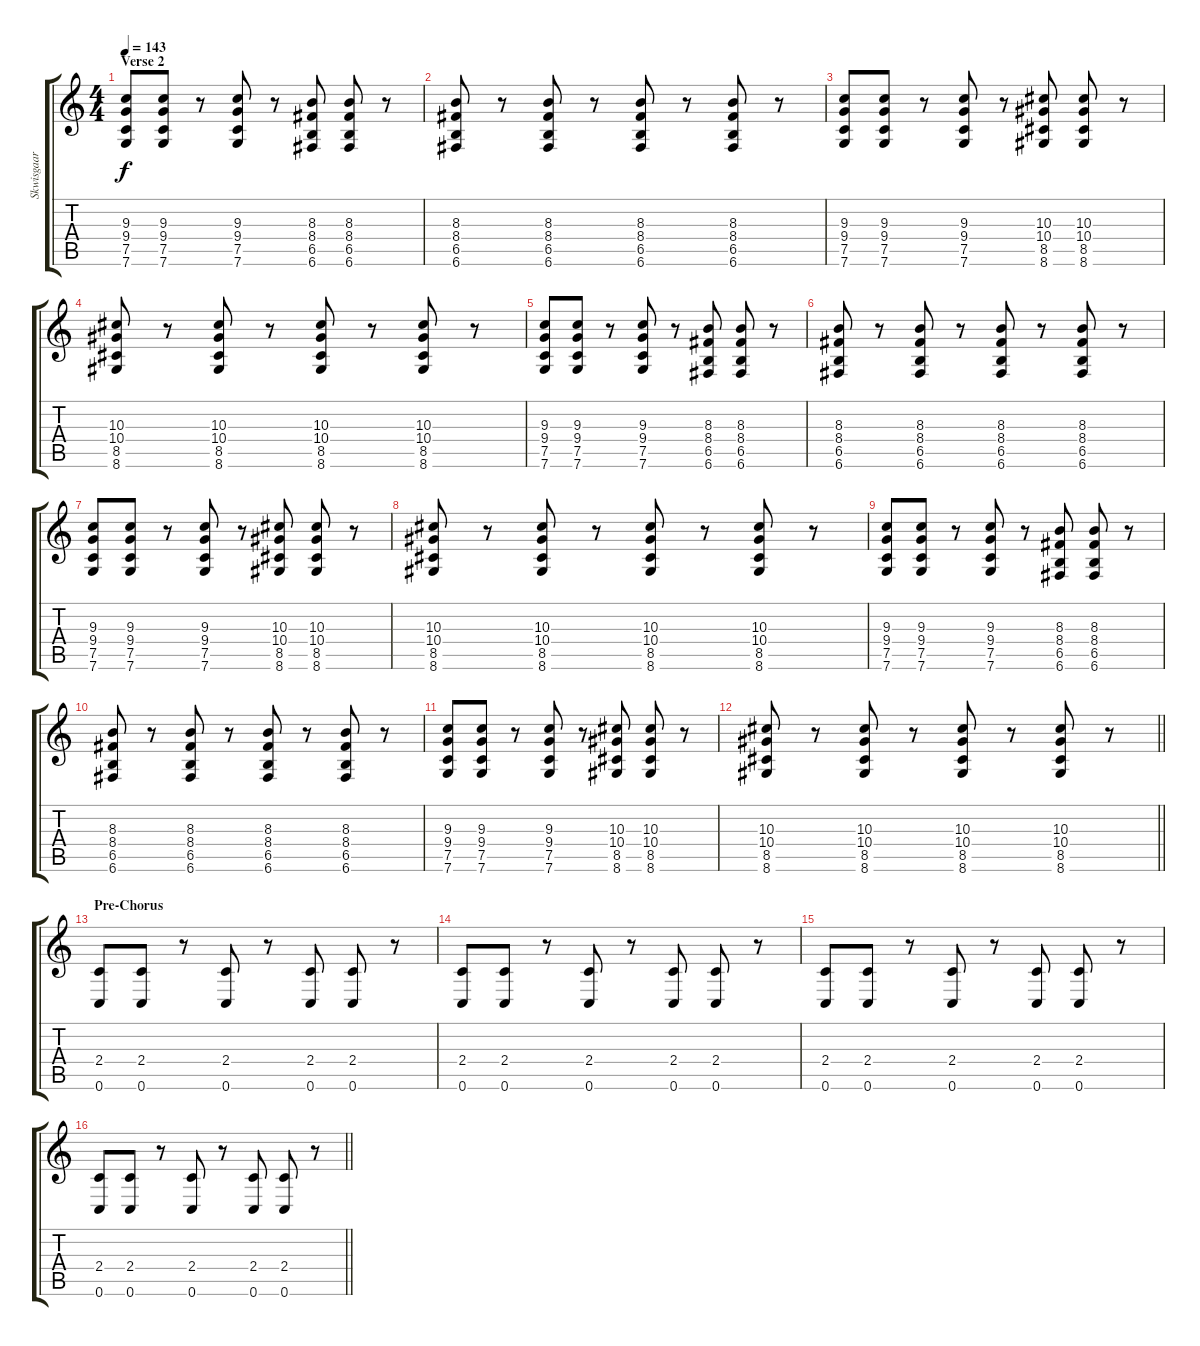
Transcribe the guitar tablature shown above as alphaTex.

\track ("Skwisgaar Skwigelf (Lead Guitar 1)" "Skwisgaar ") {instrument distortionguitar}
\staff {score tabs}
\tuning (C4 G3 Eb3 Bb2 F2 C2) {hide}
\ts (4 4)
\section ("" "Verse 2")
\tempo 143
\clef g2
\ks c
(9.3 9.4 7.5 7.6).8{dy f} (9.3 9.4 7.5 7.6).8 r.8 (9.3 9.4 7.5 7.6).8 r.8 (8.3 8.4 6.5 6.6).8 (8.3 8.4 6.5 6.6).8 r.8 |
(8.3 8.4 6.5 6.6).8 r.8 (8.3 8.4 6.5 6.6).8 r.8 (8.3 8.4 6.5 6.6).8 r.8 (8.3 8.4 6.5 6.6).8 r.8 |
(9.3 9.4 7.5 7.6).8 (9.3 9.4 7.5 7.6).8 r.8 (9.3 9.4 7.5 7.6).8 r.8 (10.3 10.4 8.5 8.6).8 (10.3 10.4 8.5 8.6).8 r.8 |
(10.3 10.4 8.5 8.6).8 r.8 (10.3 10.4 8.5 8.6).8 r.8 (10.3 10.4 8.5 8.6).8 r.8 (10.3 10.4 8.5 8.6).8 r.8 |
(9.3 9.4 7.5 7.6).8 (9.3 9.4 7.5 7.6).8 r.8 (9.3 9.4 7.5 7.6).8 r.8 (8.3 8.4 6.5 6.6).8 (8.3 8.4 6.5 6.6).8 r.8 |
(8.3 8.4 6.5 6.6).8 r.8 (8.3 8.4 6.5 6.6).8 r.8 (8.3 8.4 6.5 6.6).8 r.8 (8.3 8.4 6.5 6.6).8 r.8 |
(9.3 9.4 7.5 7.6).8 (9.3 9.4 7.5 7.6).8 r.8 (9.3 9.4 7.5 7.6).8 r.8 (10.3 10.4 8.5 8.6).8 (10.3 10.4 8.5 8.6).8 r.8 |
(10.3 10.4 8.5 8.6).8 r.8 (10.3 10.4 8.5 8.6).8 r.8 (10.3 10.4 8.5 8.6).8 r.8 (10.3 10.4 8.5 8.6).8 r.8 |
(9.3 9.4 7.5 7.6).8 (9.3 9.4 7.5 7.6).8 r.8 (9.3 9.4 7.5 7.6).8 r.8 (8.3 8.4 6.5 6.6).8 (8.3 8.4 6.5 6.6).8 r.8 |
(8.3 8.4 6.5 6.6).8 r.8 (8.3 8.4 6.5 6.6).8 r.8 (8.3 8.4 6.5 6.6).8 r.8 (8.3 8.4 6.5 6.6).8 r.8 |
(9.3 9.4 7.5 7.6).8 (9.3 9.4 7.5 7.6).8 r.8 (9.3 9.4 7.5 7.6).8 r.8 (10.3 10.4 8.5 8.6).8 (10.3 10.4 8.5 8.6).8 r.8 |
\barLineRight lightlight
(10.3 10.4 8.5 8.6).8 r.8 (10.3 10.4 8.5 8.6).8 r.8 (10.3 10.4 8.5 8.6).8 r.8 (10.3 10.4 8.5 8.6).8 r.8 |
\section ("" "Pre-Chorus")
(2.4 0.6).8 (2.4 0.6).8 r.8 (2.4 0.6).8 r.8 (2.4 0.6).8 (2.4 0.6).8 r.8 |
(2.4 0.6).8 (2.4 0.6).8 r.8 (2.4 0.6).8 r.8 (2.4 0.6).8 (2.4 0.6).8 r.8 |
(2.4 0.6).8 (2.4 0.6).8 r.8 (2.4 0.6).8 r.8 (2.4 0.6).8 (2.4 0.6).8 r.8 |
\barLineRight lightlight
(2.4 0.6).8 (2.4 0.6).8 r.8 (2.4 0.6).8 r.8 (2.4 0.6).8 (2.4 0.6).8 r.8
